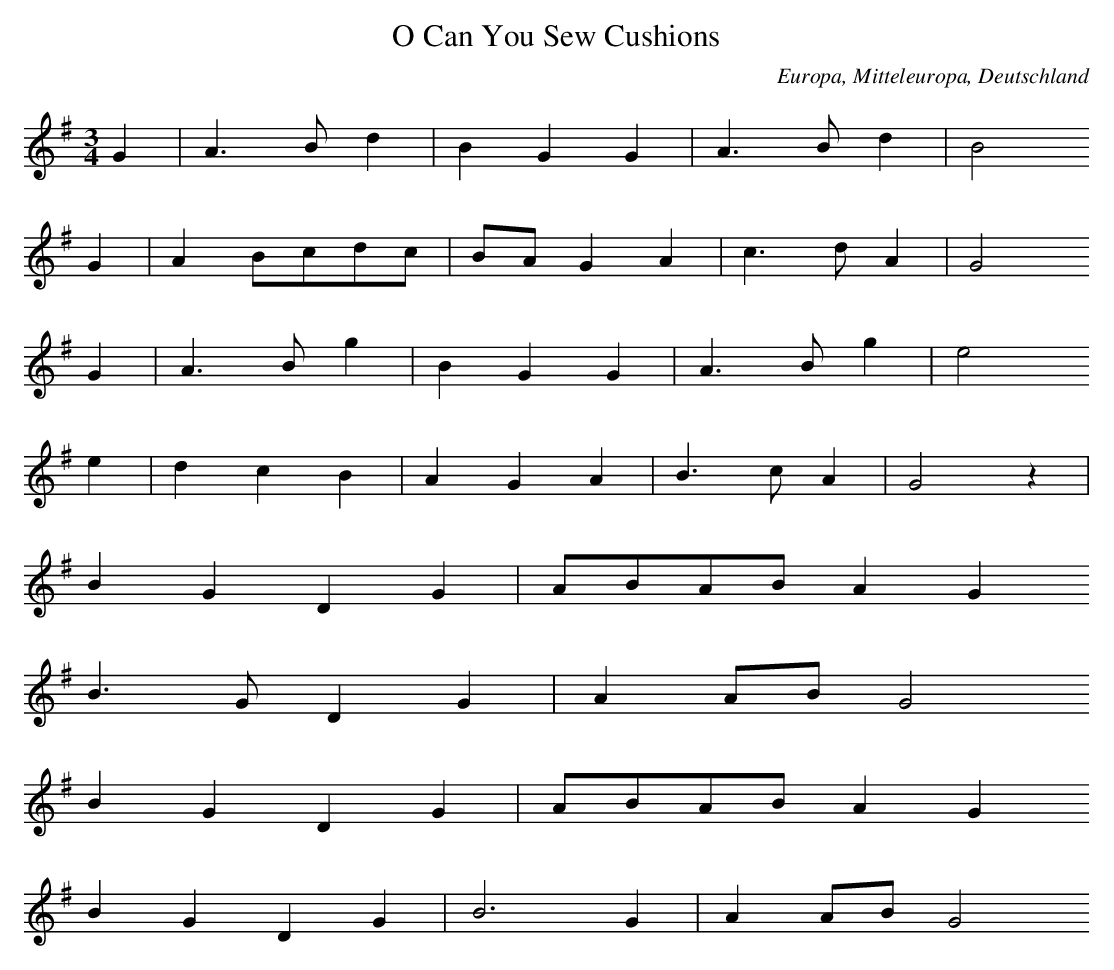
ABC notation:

X:1
T: O Can You Sew Cushions
O: Europa, Mitteleuropa, Deutschland
M: 3/4
L: 1/8
K: G
G2 | A3Bd2 | B2G2G2 | A3Bd2 | B4
G2 | A2Bcdc | BAG2A2 | c3dA2 | G4
G2 | A3Bg2 | B2G2G2 | A3Bg2 | e4
e2 | d2c2B2 | A2G2A2 | B3cA2 | G4z2 |
B2G2D2G2 | ABABA2G2
B3GD2G2 | A2ABG4
B2G2D2G2 | ABABA2G2
B2G2D2G2 | B6G2 | A2ABG4
